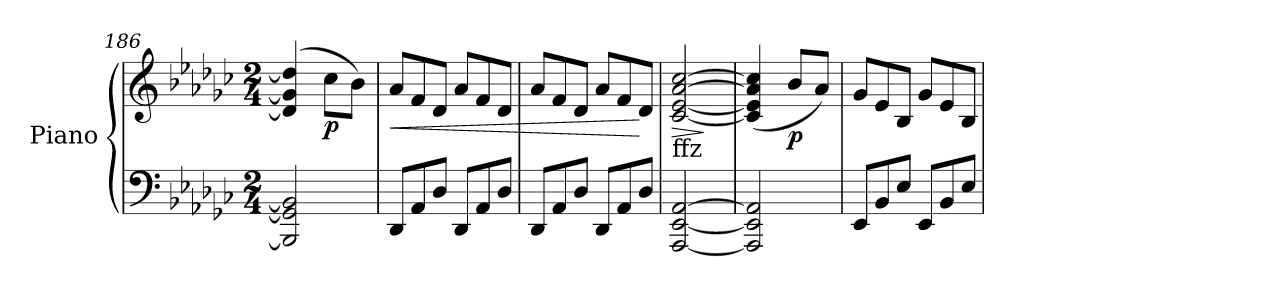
**kern	**kern	**dynam
*part1	*part1	*part1
*staff2	*staff1	*staff1/2
*I"Piano	*	*
*I'Pno	*	*
*clefF4	*clefG2	*
*k[b-e-a-d-g-c-]	*k[b-e-a-d-g-c-]	*
*G-:	*G-:	*
*M2/4	*M2/4	*
=186	=186	=186
2BBB-/] 2GG-/] 2BB-/]	(4d-/] 4g-/] 4dd-/]	.
!	!	!LO:DY:b
.	8cc-\L	p
.	8b-\J)	.
=187	=187	=187
*Xtuplet	*Xtuplet	*
!	!	!LO:HP:b
12DD-/L	12a-/L	<
12AA-/	12f/	.
12D-/J	12d-/J	.
12DD-/L	12a-/L	.
12AA-/	12f/	.
12D-/J	12d-/J	.
=188	=188	=188
12DD-/L	12a-/L	.
12AA-/	12f/	.
12D-/J	12d-/J	.
12DD-/L	12a-/L	.
12AA-/	12f/	.
12D-/J	12d-/J	[
!!LO:LB:g=z
=189	=189	=189
!	!LO:TX:b:t=ffz	!
!	!	!LO:HP:b
[2AAA-/ [2EE-/ [2AA-/	[2c-/ [2e-/ [2a-/ [2cc-/	>
.	.	]
=190	=190	=190
2AAA-/] 2EE-/] 2AA-/]	(4c-/] 4e-/] 4a-/] 4cc-/]	.
!	!	!LO:DY:b
.	8b-/L	p
.	8a-/J)	.
=191	=191	=191
12EE-/L	12g-/L	.
12BB-/	12e-/	.
12E-/J	12B-/J	.
12EE-/L	12g-/L	.
12BB-/	12e-/	.
12E-/J	12B-/J	.
=	=	=
*-	*-	*-
